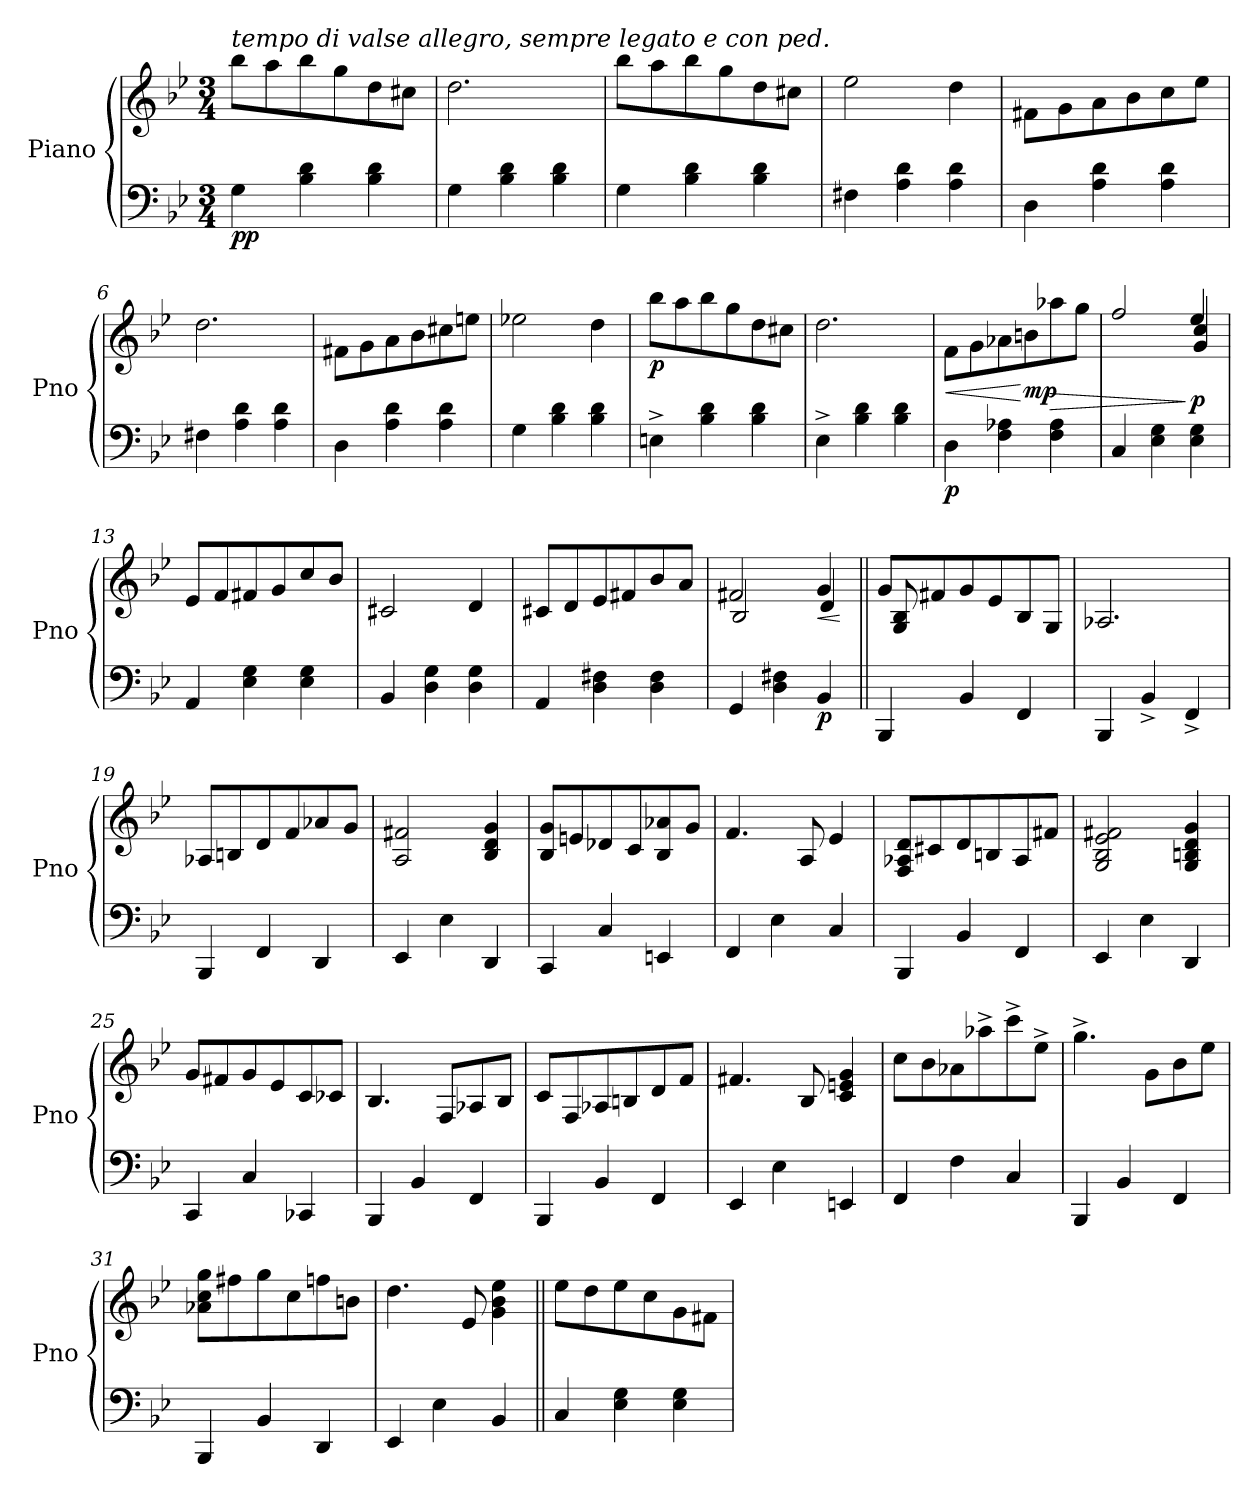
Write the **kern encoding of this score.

**kern	**kern	**dynam
*part1	*part1	*part1
*staff2	*staff1	*staff1/2
*I"Piano	*	*
*I'Pno	*	*
*clefF4	*clefG2	*
*k[b-e-]	*k[b-e-]	*
*M3/4	*M3/4	*
*MM152	*MM152	*
=1	=1	=1
!	!LO:TX:a:i:t=tempo di valse allegro, sempre legato e con ped.	!
!	!	!LO:DY:b=2
!	!	!LO:DY:n=1:b
4G\	8bb-\L	p p
.	8aa\	.
4B-\ 4d\	8bb-\	.
.	8gg\	.
4B-\ 4d\	8dd\	.
.	8cc#X\J	.
=2	=2	=2
4G\	2.dd\	.
4B-\ 4d\	.	.
4B-\ 4d\	.	.
=3	=3	=3
4G\	8bb-\L	.
.	8aa\	.
4B-\ 4d\	8bb-\	.
.	8gg\	.
4B-\ 4d\	8dd\	.
.	8cc#X\J	.
=4	=4	=4
4F#X\	2ee-\	.
4A\ 4d\	.	.
4A\ 4d\	4dd\	.
!!LO:LB:g=z
=5	=5	=5
4D\	8f#X\L	.
.	8g\	.
4A\ 4d\	8a\	.
.	8b-\	.
4A\ 4d\	8cc\	.
.	8ee-\J	.
=6	=6	=6
4F#X\	2.dd\	.
4A\ 4d\	.	.
4A\ 4d\	.	.
=7	=7	=7
4D\	8f#X\L	.
.	8g\	.
4A\ 4d\	8a\	.
.	8b-\	.
4A\ 4d\	8cc#X\	.
.	8een\J	.
=8	=8	=8
4G\	2ee-X\	.
4B-\ 4d\	.	.
4B-\ 4d\	4dd\	.
!!LO:LB:g=z
=9	=9	=9
!	!	!LO:DY:b
4En^\	8bb-\L	p
.	8aa\	.
4B-\ 4d\	8bb-\	.
.	8gg\	.
4B-\ 4d\	8dd\	.
.	8cc#X\J	.
=10	=10	=10
4E-^\	2.dd\	.
4B-\ 4d\	.	.
4B-\ 4d\	.	.
=11	=11	=11
!	!	!LO:HP:b
!	!	!LO:DY:n=1:b=2
4D\	8f\L	< p
.	8g\	.
4F\ 4A-X\	8a-X\	.
!	!	!LO:DY:n=2:b
.	8bn\	[ mp
!	!	!LO:HP:b
4F\ 4A-\	8aa-X\	>
.	8gg\J	.
=12	=12	=12
*	*^	*
4C/	2ff/	2ryy	.
4E-\ 4G\	.	.	.
!	!	!	!LO:DY:n=1:b
4E-\ 4G\	4ee-/	4g/ 4cc/	] p
*	*v	*v	*
!!LO:LB:g=z
=13	=13	=13
4AA/	8e-/L	.
.	8f/	.
4E-\ 4G\	8f#X/	.
.	8g/	.
4E-\ 4G\	8cc/	.
.	8b-/J	.
=14	=14	=14
4BB-/	2c#X/	.
4D\ 4G\	.	.
4D\ 4G\	4d/	.
=15	=15	=15
4AA/	8c#X/L	.
.	8d/	.
4D\ 4F#X\	8e-/	.
.	8f#X/	.
4D\ 4F#\	8b-/	.
.	8a/J	.
=16	=16	=16
*	*^	*
4GG/	2f#X/	2B-/	.
4D\ 4F#X\	.	.	.
!	!	!	!LO:HP:b
!	!	!	!LO:DY:n=1:b=2
4BB-/	4g/	4d/	< p
*	*v	*v	*
.	.	[
!!LO:LB:g=z
=17||	=17||	=17||
*	*^	*
!	!	!	!LO:DY:b=2
!	!	!	!LO:DY:n=1:b
4BBB-/	8g/L	8G/ 8B-/	mf mf
.	8f#X/	2ryy	.
4BB-/	8g/	.	.
.	8e-/	.	.
4FF/	8B-/	.	.
.	8G/J	8ryy	.
*	*v	*v	*
=18	=18	=18
4BBB-/	2.A-X/	.
4BB-^/	.	.
4FF^/	.	.
=19	=19	=19
4BBB-/	8A-X/L	.
.	8Bn/	.
4FF/	8d/	.
.	8f/	.
4DD/	8a-X/	.
.	8g/J	.
=20	=20	=20
4EE-/	2A/ 2f#X/	.
4E-\	.	.
4DD/	4B-/ 4d/ 4g/	.
!!LO:LB:g=z
=21	=21	=21
4CC/	8B-/ 8g/L	.
.	8en/	.
4C/	8d-X/	.
*	*MM132	*
.	8c/	.
4EEn/	8B-/ 8a-X/	.
.	8g/J	.
=22	=22	=22
*	*MM152	*
4FF/	4.f/	.
4E-\	.	.
.	8A/	.
4C/	4e-/	.
=23	=23	=23
4BBB-/	8F/ 8A-X/ 8d/L	.
.	8c#X/	.
4BB-/	8d/	.
.	8Bn/	.
4FF/	8A-/	.
.	8f#X/J	.
=24	=24	=24
4EE-/	2G/ 2B-/ 2e-/ 2f#X/	.
4E-\	.	.
4DD/	4G/ 4Bn/ 4d/ 4g/	.
!!LO:LB:g=z
=25	=25	=25
4CC/	8g/L	.
.	8f#X/	.
4C/	8g/	.
.	8e-/	.
4CC-X/	8c/	.
.	8c-X/J	.
=26	=26	=26
4BBB-/	4.B-/	.
4BB-/	.	.
.	8F/L	.
4FF/	8A-X/	.
.	8B-/J	.
=27	=27	=27
4BBB-/	8c/L	.
.	8F/	.
4BB-/	8A-X/	.
.	8Bn/	.
4FF/	8d/	.
.	8f/J	.
=28	=28	=28
4EE-/	4.f#X/	.
4E-\	.	.
.	8B-/	.
4EEn/	4c/ 4en/ 4g/	.
!!LO:PB:g=z
=29	=29	=29
*	*MM142	*
4FF/	8cc\L	.
.	8b-\	.
4F\	8a-X\	.
*	*MM126	*
.	8aa-X^\	.
4C/	8ccc^\	.
.	8ee-^\J	.
=30	=30	=30
*	*MM152	*
4BBB-/	4.gg^\	.
4BB-/	.	.
.	8g\L	.
4FF/	8b-\	.
.	8ee-\J	.
=31	=31	=31
4BBB-/	8a-X\ 8cc\ 8gg\L	.
.	8ff#X\	.
4BB-/	8gg\	.
.	8cc\	.
4DD/	8ffn\	.
.	8bn\J	.
=32	=32	=32
4EE-/	4.dd\	.
4E-\	.	.
.	8e-/	.
4BB-/	4g\ 4b-\ 4ee-\	.
!!LO:LB:g=z
=33||	=33||	=33||
!	!	!LO:DY:b=2
!	!	!LO:DY:n=1:b
4C/	8ee-\L	mp mf
.	8dd\	.
4E-\ 4G\	8ee-\	.
.	8cc\	.
4E-\ 4G\	8g\	.
.	8f#X\J	.
=	=	=
*-	*-	*-
